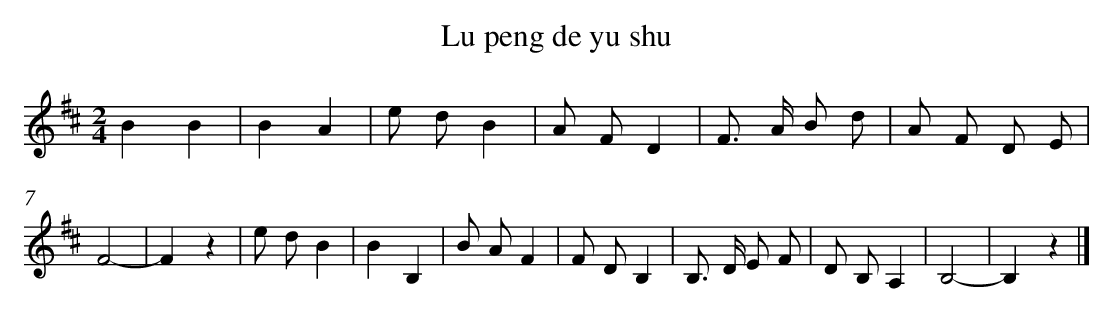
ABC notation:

X:1
T: Lu peng de yu shu
L: 1/8
M: 2/4
K: D
B2B2 |
B2A2 |
e dB2 |
A FD2 |
F> A B d |
A F D E |
F4- |
F2z2 |
e dB2 |
B2B,2 |
B AF2 |
F DB,2 |
B,> D E F |
D B,A,2 |
B,4- |
B,2z2 |]
